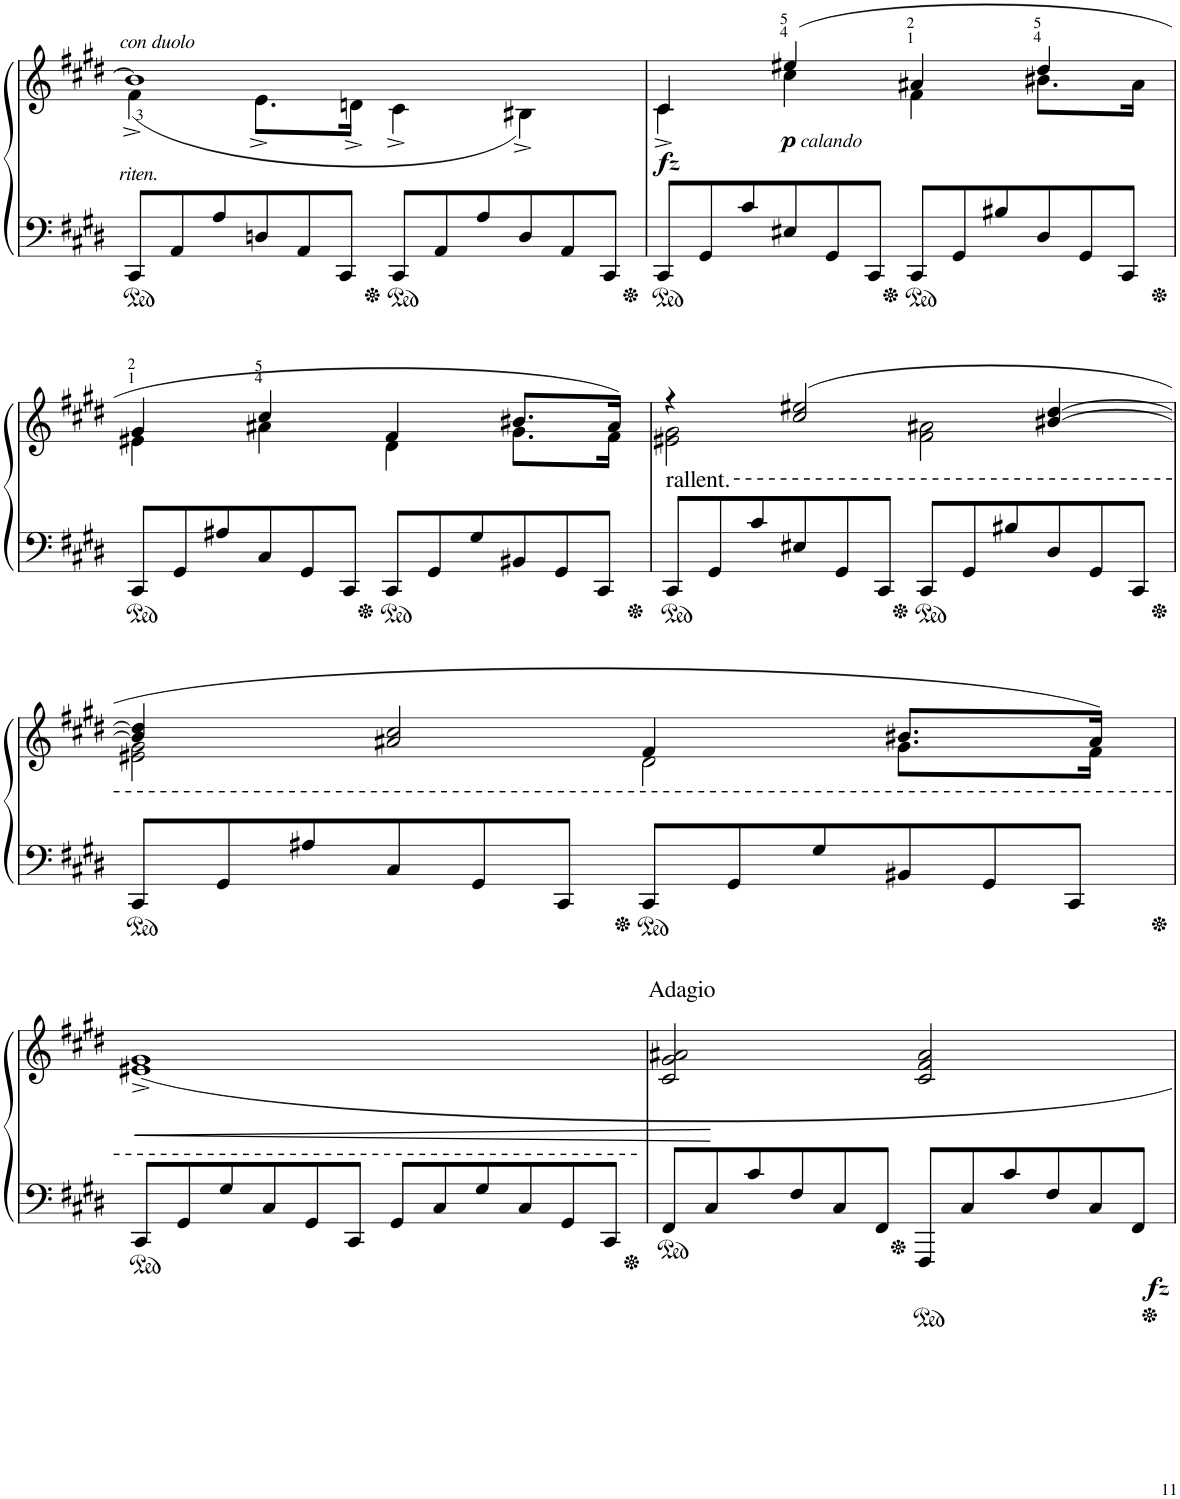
**kern	**kern	**dynam
*part1	*part1	*part1
*staff2	*staff1	*staff1/2
*I"Piano	*	*
*I'Pno.	*	*
!!LO:PB:g=z
*clefF4	*clefG2	*
*k[f#c#g#d#]	*k[f#c#g#d#]	*
*M4/4	*M4/4	*
*met(c)	*met(c)	*
*Xbrackettup	*	*
=93	=93	=93
*	*^	*
!	!LO:TX:a:i:t=con duolo	!	!
!LO:TX:a:i:t=riten.	!	!	!
12CC#/L	1b#]	(4f#^\	.
12AA/	.	.	.
12A/	.	.	.
12Dn/	.	8.e^\L	.
12AA/	.	.	.
12CC#/J	.	.	.
.	.	16dn^\Jk	.
12CC#/L	.	4c#^\	.
12AA/	.	.	.
12A/	.	.	.
12D/	.	4B#X^\)	.
12AA/	.	.	.
12CC#/J	.	.	.
=94	=94	=94	=94
!	!	!	!LO:DY:b
12CC#/L	4c#^</	4c#\	fz
12GG#/	.	.	.
12c#/	.	.	.
!	!	!	!LO:DY:b
!	!	!	!LO:DY:n=1:b
12E#X/	(4ee#X/	4cc#\	p other-dynamics
12GG#/	.	.	.
12CC#/J	.	.	.
12CC#/L	4a#X/	4f#\	.
12GG#/	.	.	.
12B#X/	.	.	.
12D#/	4dd#/	8.b#X\L	.
12GG#/	.	.	.
12CC#/J	.	.	.
.	.	16a#\Jk	.
!!LO:LB:g=z	!!
=95	=95	=95	=95
12CC#/L	4g#/	4e#X\	.
12GG#/	.	.	.
12A#X/	.	.	.
12C#/	4cc#/	4a#X\	.
12GG#/	.	.	.
12CC#/J	.	.	.
12CC#/L	4f#/	4d#\	.
12GG#/	.	.	.
12G#/	.	.	.
12BB#X/	8.b#X/L	8.g#\L	.
12GG#/	.	.	.
12CC#/J	.	.	.
.	16a#/Jk)	16f#\Jk	.
=96	=96	=96	=96
!LO:TX:a:t=<i>rallent.</i>	!	!	!
12CC#/L	4r	2e#X\ 2g#\	.
12GG#/	.	.	.
12c#/	.	.	.
12E#X/	(2cc#/ 2ee#X/	.	.
12GG#/	.	.	.
12CC#/J	.	.	.
12CC#/L	.	2f#\ 2a#X\	.
12GG#/	.	.	.
12B#X/	.	.	.
12D#/	[4b#X/ [4dd#/	.	.
12GG#/	.	.	.
12CC#/J	.	.	.
!!LO:LB:g=z
=97	=97	=97	=97
*	*	*^	*
12CC#/L	4b#/] 4dd#/]	2e#X\ 2g#\	2ryy	.
12GG#/	.	.	.	.
12A#X/	.	.	.	.
12C#/	2a#X/ 2cc#/	.	.	.
12GG#/	.	.	.	.
12CC#/J	.	.	.	.
12CC#/L	.	2d#\	4f#/	.
12GG#/	.	.	.	.
12G#/	.	.	.	.
12BB#X/	8.b#X/L	.	8.g#\L	.
12GG#/	.	.	.	.
12CC#/J	.	.	.	.
.	16a#/Jk)	.	16f#\Jk	.
!!LO:LB:g=z
=98	=98	=98	=98	=98
!	!	!	!	!LO:HP:b
*	*v	*v	*v	*
12CC#/L	1e#X^ 1g#^	<
12GG#/	.	.
12G#/	.	.
12C#/	.	.
12GG#/	.	.
12CC#/J	.	.
12GG#/L	.	.
12C#/	.	.
12G#/	.	.
12C#/	.	.
12GG#/	.	.
12CC#/J	.	.
=99	=99	=99
!	!LO:TX:a:t=Adagio	!
12FF#/L	2c#/ 2g#/ 2a#X/	.
12C#/	.	.
12c#/	.	.
12F#/	.	.
12C#/	.	.
12FF#/J	.	.
12FFF#/L	2c#/ 2f#/ 2a#/	[
12C#/	.	.
12c#/	.	.
12F#/	.	.
12C#/	.	.
!	!	!LO:DY:b=2
12FF#/J	.	fz
=	=	=
*-	*-	*-
